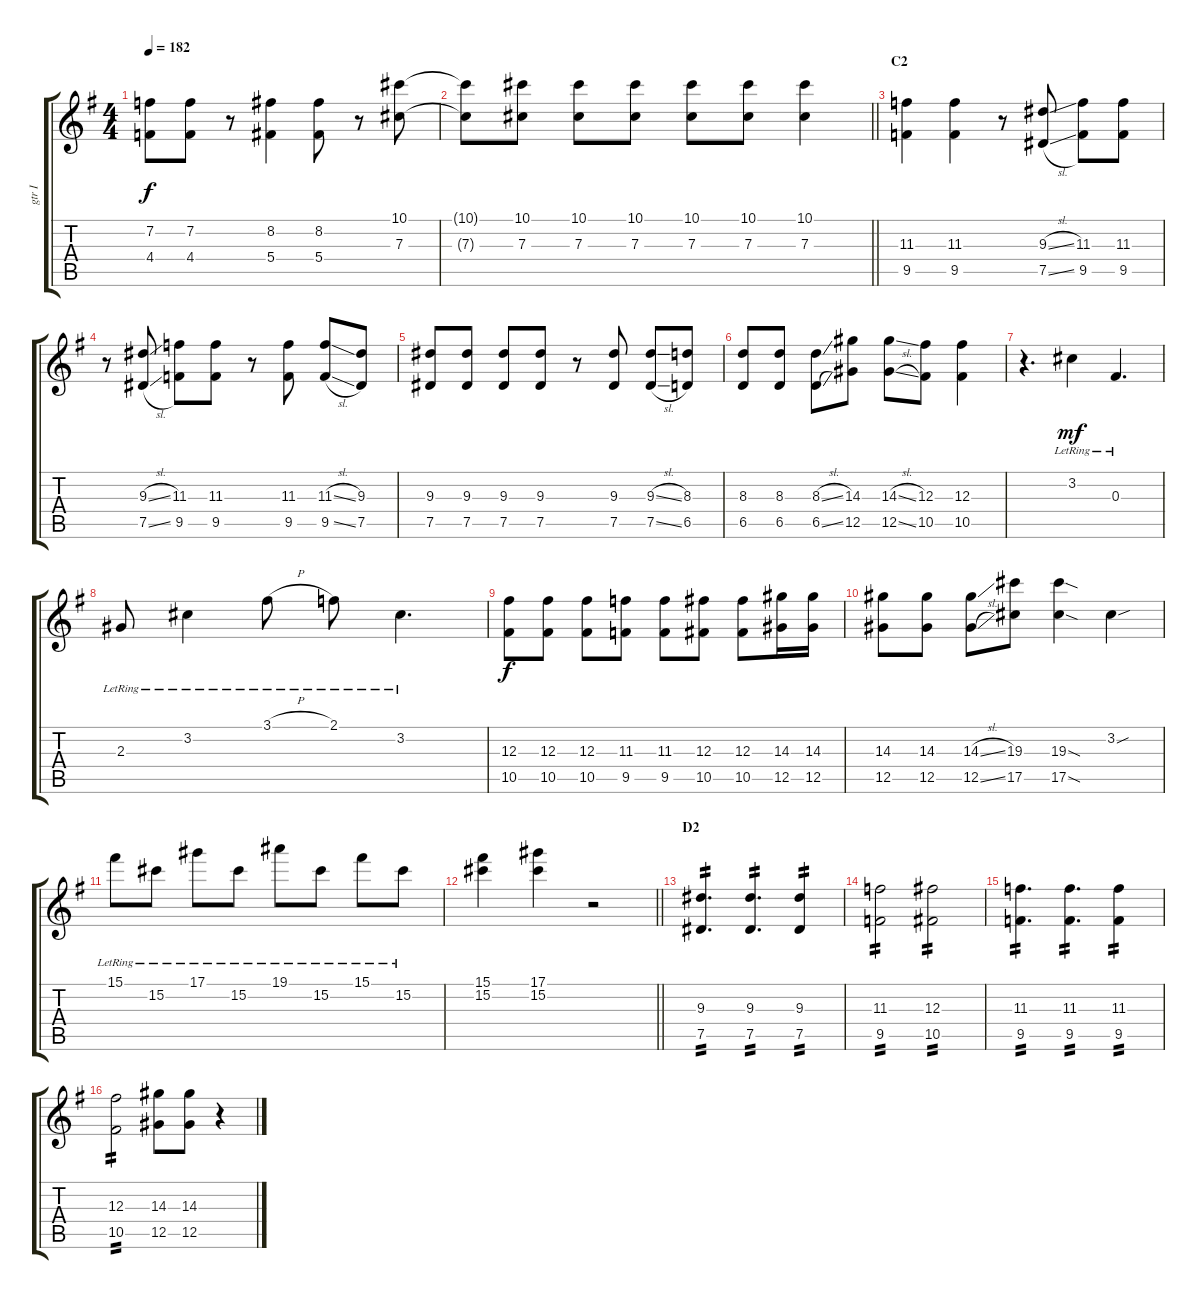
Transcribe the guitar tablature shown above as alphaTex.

\track ("gtr I" "gtr I") {instrument distortionguitar}
\staff {score tabs}
\tuning (Eb4 Bb3 Gb3 Db3 Ab2 Eb2) {hide}
\ts (4 4)
\tempo 182
\clef g2
\ks g
(7.2 4.4).8{dy f} (7.2 4.4).8 r.8 (8.2 5.4).4 (8.2 5.4).8 r.8 (10.1 7.3).8 |
\barLineRight lightlight
(10.1{t} 7.3{t}).8 (10.1 7.3).8 (10.1 7.3).8 (10.1 7.3).8 (10.1 7.3).8 (10.1 7.3).8 (10.1 7.3).4 |
\section ("" "C2")
(11.3 9.5).4 (11.3 9.5).4 r.8 (9.3{sl} 7.5{sl}).8 (11.3 9.5).8 (11.3 9.5).8 |
r.8 (9.3{sl} 7.5{sl}).8 (11.3 9.5).8 (11.3 9.5).8 r.8 (11.3 9.5).8 (11.3{sl} 9.5{sl}).8 (9.3 7.5).8 |
(9.3 7.5).8 (9.3 7.5).8 (9.3 7.5).8 (9.3 7.5).8 r.8 (9.3 7.5).8 (9.3{sl} 7.5{sl}).8 (8.3 6.5).8 |
(8.3 6.5).8 (8.3 6.5).8 (8.3{sl} 6.5{sl}).8 (14.3 12.5).8 (14.3{sl} 12.5{sl}).8 (12.3 10.5).8 (12.3 10.5).4 |
r.4{d instrument electricguitarjazz} 3.2{lr}.4{dy mf} 0.3{lr}.4{d} |
2.3{lr}.8 3.2{lr}.4 3.1{h lr}.8 2.1{lr}.8 3.2{lr}.4{d} |
(12.3 10.5).8{dy f instrument distortionguitar} (12.3 10.5).8 (12.3 10.5).8 (11.3 9.5).8 (11.3 9.5).8 (12.3 10.5).8 (12.3 10.5).8 (14.3 12.5).16 (14.3 12.5).16 |
(14.3 12.5).8 (14.3 12.5).8 (14.3{sl} 12.5{sl}).8 (19.3 17.5).8 (19.3{sod} 17.5{sod}).4 3.2{sou}.4 |
15.1{lr}.8 15.2{lr}.8 17.1{lr}.8 15.2{lr}.8 19.1{lr}.8 15.2{lr}.8 15.1{lr}.8 15.2{lr}.8 |
\barLineRight lightlight
(15.1 15.2).4 (17.1 15.2).4 r.2 |
\section ("" "D2")
(9.3 7.5).4{d tp 2} (9.3 7.5).4{d tp 2} (9.3 7.5).4{tp 2} |
(11.3 9.5).2{tp 2} (12.3 10.5).2{tp 2} |
(11.3 9.5).4{d tp 2} (11.3 9.5).4{d tp 2} (11.3 9.5).4{tp 2} |
(12.3 10.5).2{tp 2} (14.3 12.5).8 (14.3 12.5).8 r.4
